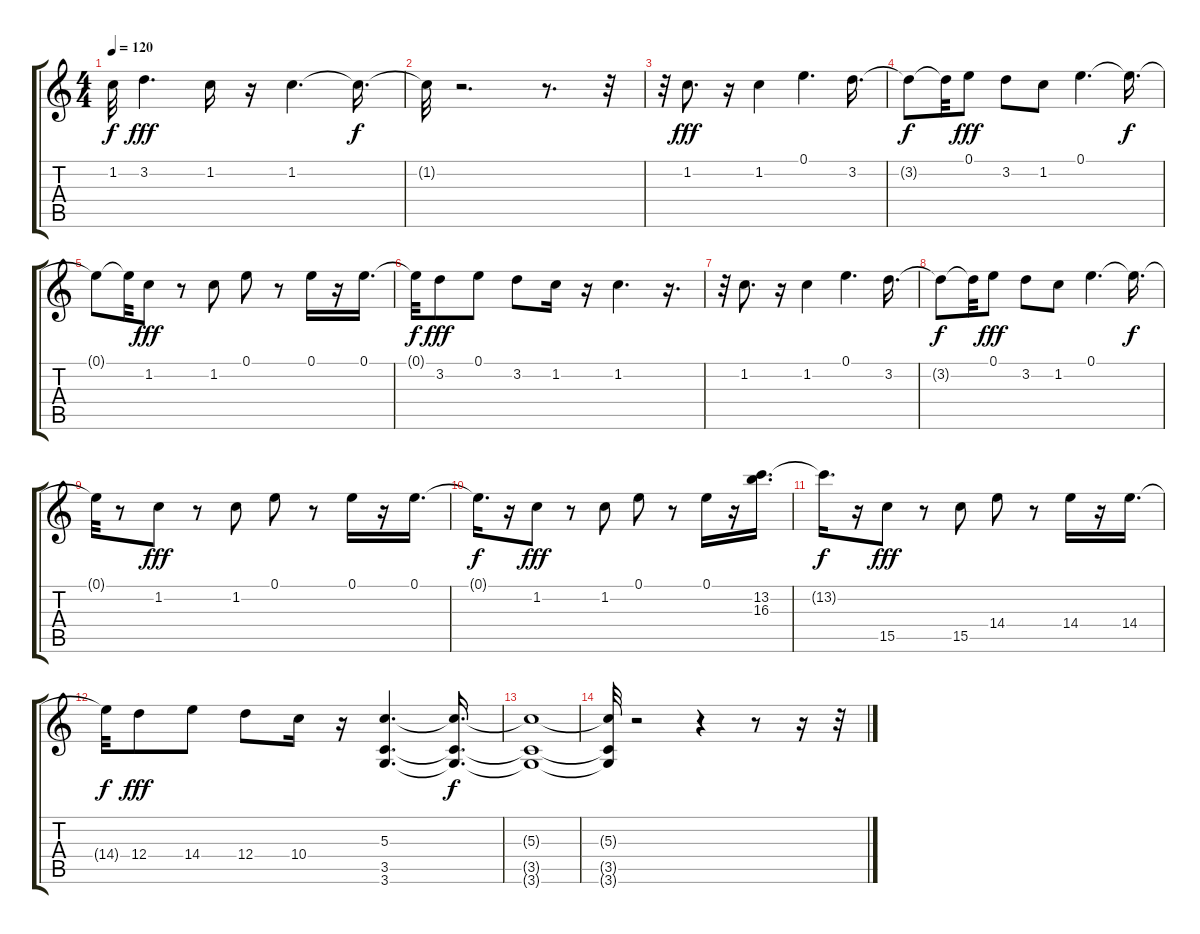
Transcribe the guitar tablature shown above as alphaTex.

\track "" {instrument distortionguitar}
\staff {score tabs}
\tuning (E4 B3 G3 D3 A2 E2) {hide}
\ts (4 4)
\tempo 120
\clef g2
\ks c
1.2{t}.32{dy f} 3.2.4{d dy fff} 1.2.16 r.16 1.2.4{d} 1.2{t}.16{d dy f} |
1.2{t}.32 r.2{d} r.8{d} r.32 |
r.32 1.2.8{d dy fff} r.16 1.2.4 0.1.4{d} 3.2.16{d} |
3.2{t}.8{dy f} 3.2{t}.32 0.1.8{dy fff} 3.2.8 1.2.8 0.1.4{d} 0.1{t}.16{d dy f} |
0.1{t}.8 0.1{t}.32 1.2.8{dy fff} r.8 1.2.8 0.1.8 r.8 0.1.16 r.16 0.1.16{d} |
0.1{t}.32{dy f} 3.2.8{dy fff} 0.1.8 3.2.8 1.2.16 r.16 1.2.4{d} r.16{d} |
r.32 1.2.8{d} r.16 1.2.4 0.1.4{d} 3.2.16{d} |
3.2{t}.8{dy f} 3.2{t}.32 0.1.8{dy fff} 3.2.8 1.2.8 0.1.4{d} 0.1{t}.16{d dy f} |
0.1{t}.32 r.8 1.2.8{dy fff} r.8 1.2.8 0.1.8 r.8 0.1.16 r.16 0.1.16{d} |
0.1{t}.16{d dy f} r.16 1.2.8{dy fff} r.8 1.2.8 0.1.8 r.8 0.1.16 r.16 (13.2 16.3).16{d} |
13.2{t}.16{d dy f} r.16 15.5.8{dy fff} r.8 15.5.8 14.4.8 r.8 14.4.16 r.16 14.4.16{d} |
14.4{t}.32{dy f} 12.4.8{dy fff} 14.4.8 12.4.8 10.4.16 r.16 (5.3 3.5 3.6).4{d} (5.3{t} 3.5{t} 3.6{t}).16{d dy f} |
(5.3{t} 3.5{t} 3.6{t}).1 |
(5.3{t} 3.5{t} 3.6{t}).32 r.2 r.4 r.8 r.16 r.32
